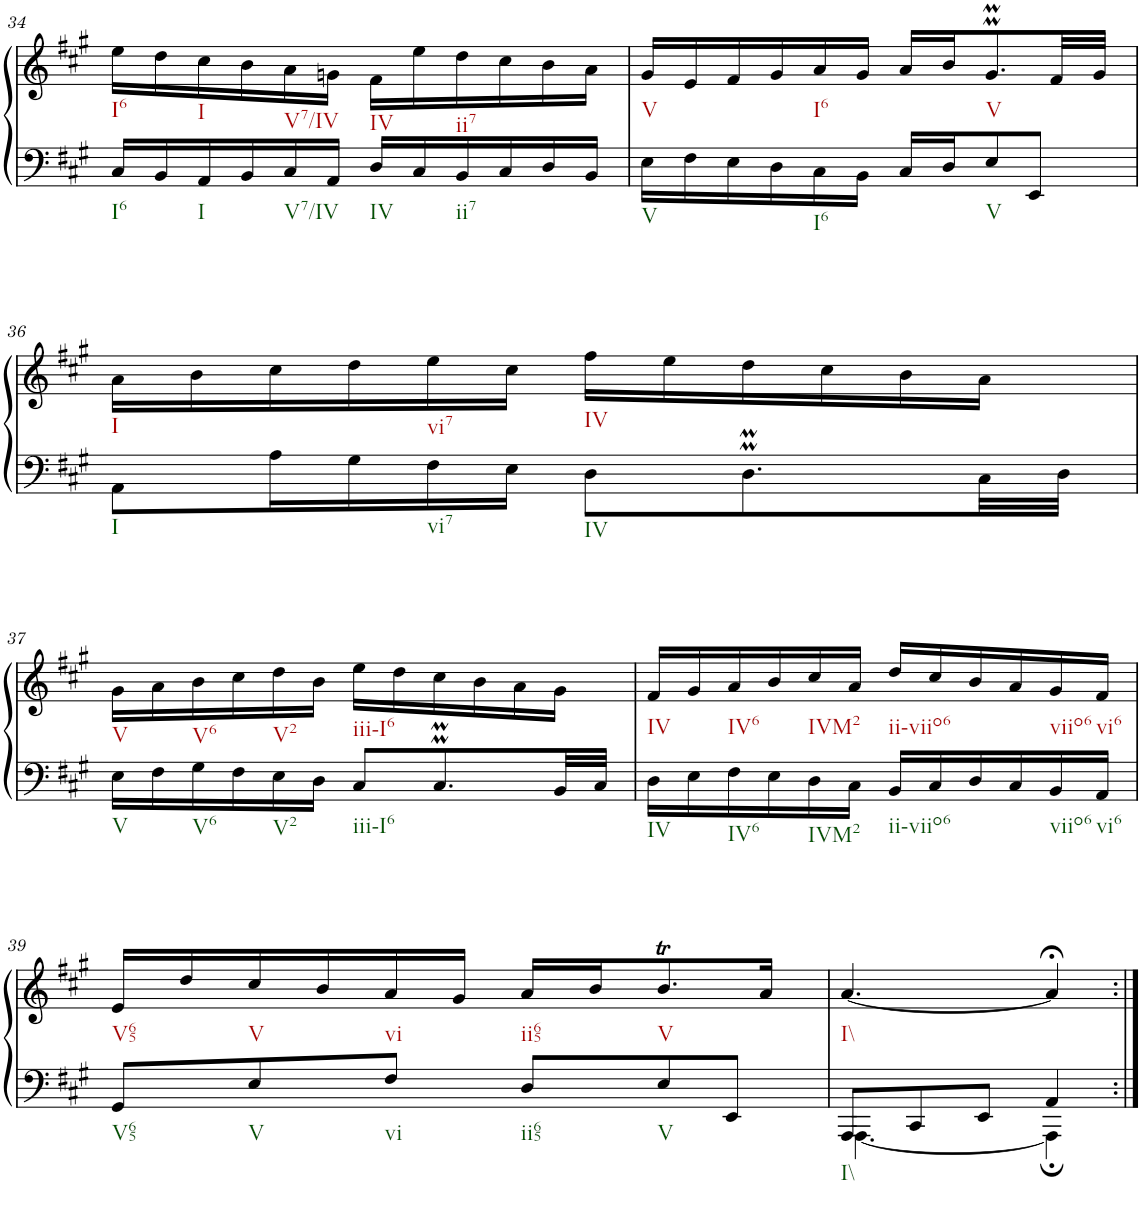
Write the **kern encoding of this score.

**kern	**kern
*part1	*part1
*staff2	*staff1
*I"unbenannt1	*
!!LO:PB:g=z
*clefG2	*clefG2
*k[f#c#g#]	*k[f#c#g#]
*M6/8	*M6/8
=34	=34
16C#/LL	16ee\LL
16BB/	16dd\
16AA/	16cc#\
16BB/	16b\
16C#/	16a\
16AA/JJ	16gn\JJ
16D/LL	16f#\LL
16C#/	16ee\
16BB/	16dd\
16C#/	16cc#\
16D/	16b\
16BB/JJ	16a\JJ
=35	=35
16E\LL	16g#/LL
16F#\	16e/
16E\	16f#/
16D\	16g#/
16C#\	16a/
16BB\JJ	16g#/JJ
16C#/LL	16a/LL
16D/J	16b/J
8E/	8.g#mm/
8EE/J	.
.	32f#/LL
.	32g#/JJJ
!!LO:LB:g=z
=36	=36
8AA\L	16a\LL
.	16b\
16A\L	16cc#\
16G#\	16dd\
16F#\	16ee\
16E\JJ	16cc#\JJ
8D\L	16ff#\LL
.	16ee\
8.DMM\	16dd\
.	16cc#\
.	16b\
32C#\LL	16a\JJ
32D\JJJ	.
!!LO:LB:g=z
=37	=37
16E\LL	16g#\LL
16F#\	16a\
16G#\	16b\
16F#\	16cc#\
16E\	16dd\
16D\JJ	16b\JJ
8C#/L	16ee\LL
.	16dd\
8.C#mm/	16cc#\
.	16b\
.	16a\
32BB/LL	16g#\JJ
32C#/JJJ	.
=38	=38
16D\LL	16f#/LL
16E\	16g#/
16F#\	16a/
16E\	16b/
16D\	16cc#/
16C#\JJ	16a/JJ
16BB/LL	16dd/LL
16C#/	16cc#/
16D/	16b/
16C#/	16a/
16BB/	16g#/
16AA/JJ	16f#/JJ
!!LO:LB:g=z
=39	=39
8GG#/L	16e/LL
.	16dd/
8E/	16cc#/
.	16b/
8F#/J	16a/
.	16g#/JJ
8D/L	16a/LL
.	16b/J
8E/	8.bT/
8EE/J	.
.	16a/Jk
=40	=40
*^	*
8AAA/L	[4.AAA\	[4.a/
8CC#/	.	.
8EE/J	.	.
4AA;/	4AAA\]	4a;</]
*v	*v	*
=:|!	=:|!
*-	*-
